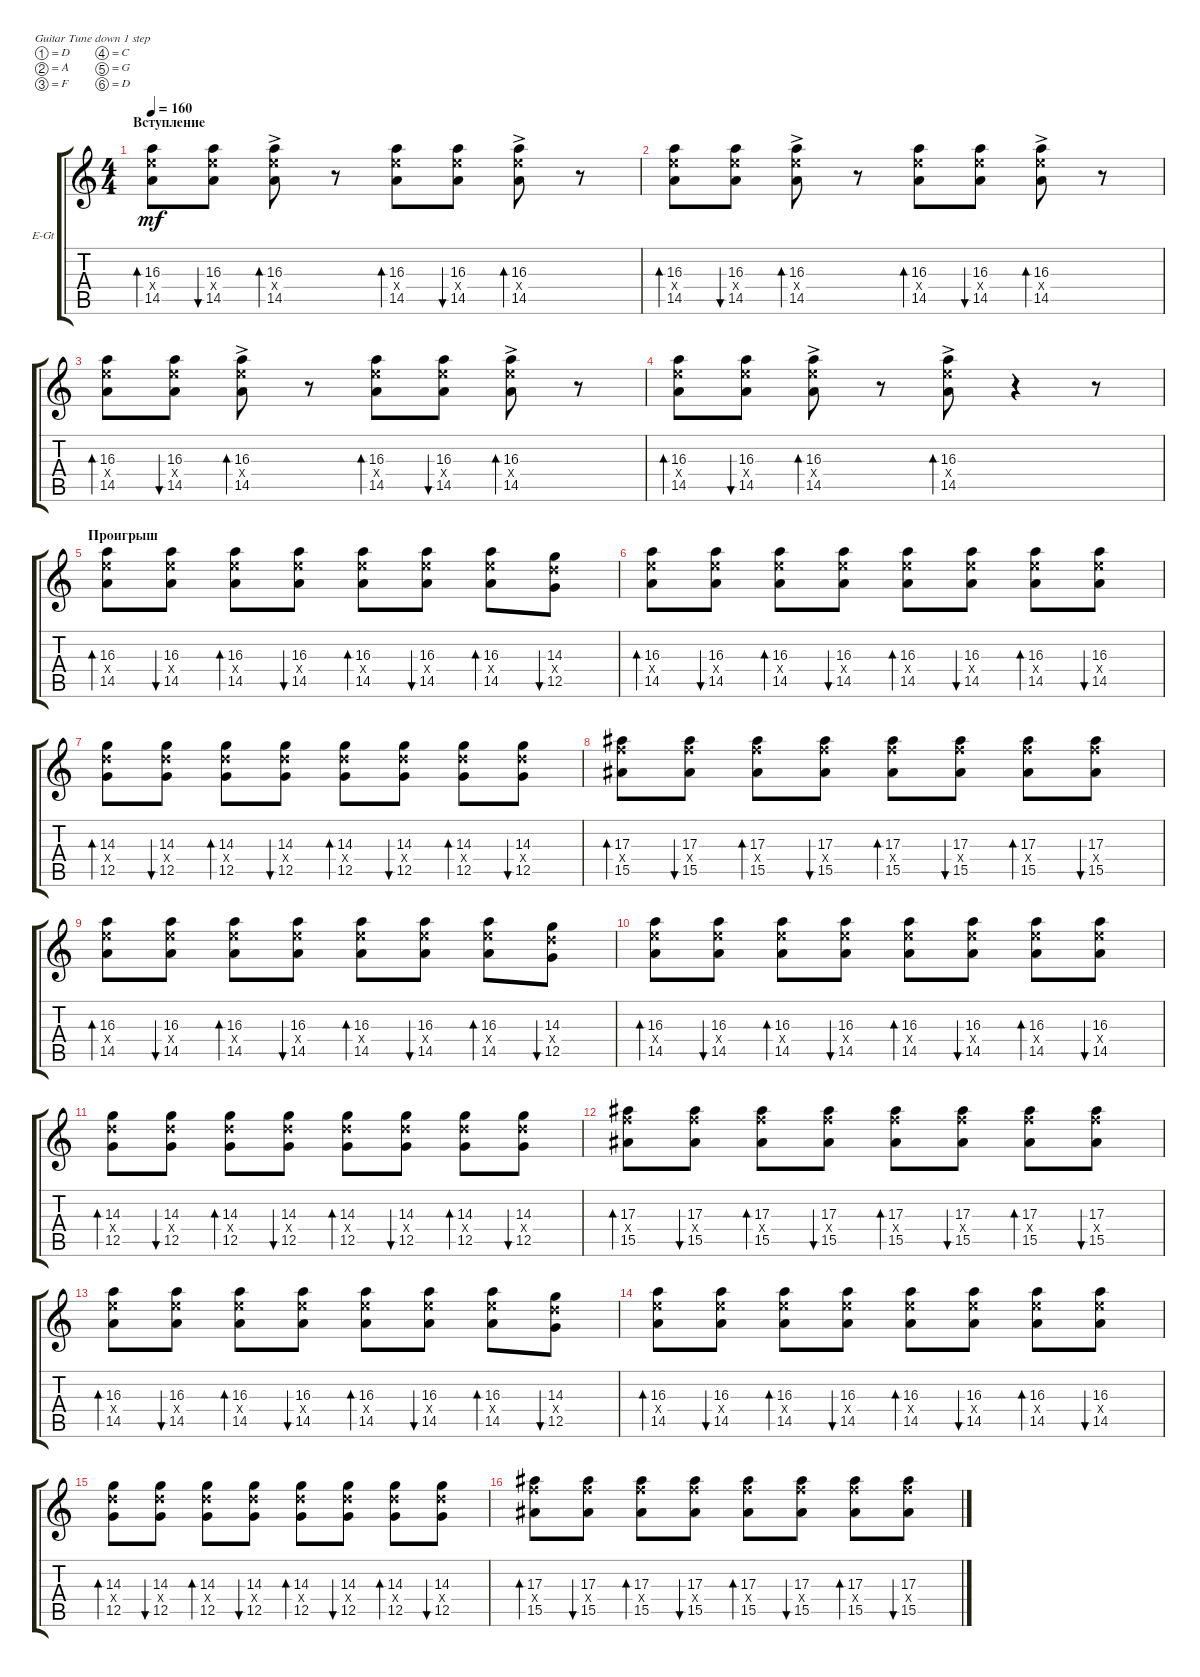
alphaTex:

\defaultSystemsLayout 4
\bracketExtendMode groupsimilarinstruments
\firstSystemTrackNameOrientation horizontal
\otherSystemsTrackNameOrientation horizontal
\track ("Guitar 1" "E-Gt") {instrument distortionguitar}
\staff {score tabs}
\tuning (D4 A3 F3 C3 G2 D2)
\ts (4 4)
\section ("" "Вступление")
\tempo 160
\clef g2
\scale
0.655367
\ks c
(14.5 16.3 16.4{x}).8{bd 30 dy mf instrument distortionguitar} (14.5 16.3 16.4{x}).8{bu 30} (14.5{ac} 16.3{ac} 16.4{ac x}).8{bd 30} r.8 (14.5 16.3 16.4{x}).8{bd 30} (14.5 16.3 16.4{x}).8{bu 30} (14.5{ac} 16.3{ac} 16.4{ac x}).8{bd 30} r.8 |
\scale
0.344633 (14.5 16.3 16.4{x}).8{bd 30} (14.5 16.3 16.4{x}).8{bu 30} (14.5{ac} 16.3{ac} 16.4{ac x}).8{bd 30} r.8 (14.5 16.3 16.4{x}).8{bd 30} (14.5 16.3 16.4{x}).8{bu 30} (14.5{ac} 16.3{ac} 16.4{ac x}).8{bd 30} r.8 |
\scale
0.5 (14.5 16.3 16.4{x}).8{bd 30} (14.5 16.3 16.4{x}).8{bu 30} (14.5{ac} 16.3{ac} 16.4{ac x}).8{bd 30} r.8 (14.5 16.3 16.4{x}).8{bd 30} (14.5 16.3 16.4{x}).8{bu 30} (14.5{ac} 16.3{ac} 16.4{ac x}).8{bd 30} r.8 |
\scale
0.5 (14.5 16.3 16.4{x}).8{bd 30} (14.5 16.3 16.4{x}).8{bu 30} (14.5{ac} 16.3{ac} 16.4{ac x}).8{bd 30} r.8 (14.5{ac} 16.3{ac} 16.4{ac x}).8{bd 30} r.4 r.8 |
\section ("" "Проигрыш")
\scale
0.5 (14.5 16.3 16.4{x}).8{bd 30} (14.5 16.3 16.4{x}).8{bu 30} (14.5 16.3 16.4{x}).8{bd 30} (14.5 16.3 16.4{x}).8{bu 30} (14.5 16.3 16.4{x}).8{bd 30} (14.5 16.3 16.4{x}).8{bu 30} (14.5 16.3 16.4{x}).8{bd 30} (12.5 14.3 14.4{x}).8{bu 30} |
\scale
0.5 (14.5 16.3 16.4{x}).8{bd 30} (14.5 16.3 16.4{x}).8{bu 30} (14.5 16.3 16.4{x}).8{bd 30} (14.5 16.3 16.4{x}).8{bu 30} (14.5 16.3 16.4{x}).8{bd 30} (14.5 16.3 16.4{x}).8{bu 30} (14.5 16.3 16.4{x}).8{bd 30} (14.5 16.3 16.4{x}).8{bu 30} |
\scale
0.5 (12.5 14.3 14.4{x}).8{bd 30} (12.5 14.3 14.4{x}).8{bu 30} (12.5 14.3 14.4{x}).8{bd 30} (12.5 14.3 14.4{x}).8{bu 30} (12.5 14.3 14.4{x}).8{bd 30} (12.5 14.3 14.4{x}).8{bu 30} (12.5 14.3 14.4{x}).8{bd 30} (12.5 14.3 14.4{x}).8{bu 30} |
\scale
0.5 (15.5 17.3 17.4{x}).8{bd 30} (15.5 17.3 17.4{x}).8{bu 30} (15.5 17.3 17.4{x}).8{bd 30} (15.5 17.3 17.4{x}).8{bu 30} (15.5 17.3 17.4{x}).8{bd 30} (15.5 17.3 17.4{x}).8{bu 30} (15.5 17.3 17.4{x}).8{bd 30} (15.5 17.3 17.4{x}).8{bu 30} |
\scale
0.5 (14.5 16.3 16.4{x}).8{bd 30} (14.5 16.3 16.4{x}).8{bu 30} (14.5 16.3 16.4{x}).8{bd 30} (14.5 16.3 16.4{x}).8{bu 30} (14.5 16.3 16.4{x}).8{bd 30} (14.5 16.3 16.4{x}).8{bu 30} (14.5 16.3 16.4{x}).8{bd 30} (12.5 14.3 14.4{x}).8{bu 30} |
\scale
0.5 (14.5 16.3 16.4{x}).8{bd 30} (14.5 16.3 16.4{x}).8{bu 30} (14.5 16.3 16.4{x}).8{bd 30} (14.5 16.3 16.4{x}).8{bu 30} (14.5 16.3 16.4{x}).8{bd 30} (14.5 16.3 16.4{x}).8{bu 30} (14.5 16.3 16.4{x}).8{bd 30} (14.5 16.3 16.4{x}).8{bu 30} |
\scale
0.5 (12.5 14.3 14.4{x}).8{bd 30} (12.5 14.3 14.4{x}).8{bu 30} (12.5 14.3 14.4{x}).8{bd 30} (12.5 14.3 14.4{x}).8{bu 30} (12.5 14.3 14.4{x}).8{bd 30} (12.5 14.3 14.4{x}).8{bu 30} (12.5 14.3 14.4{x}).8{bd 30} (12.5 14.3 14.4{x}).8{bu 30} |
\scale
0.5 (15.5 17.3 17.4{x}).8{bd 30} (15.5 17.3 17.4{x}).8{bu 30} (15.5 17.3 17.4{x}).8{bd 30} (15.5 17.3 17.4{x}).8{bu 30} (15.5 17.3 17.4{x}).8{bd 30} (15.5 17.3 17.4{x}).8{bu 30} (15.5 17.3 17.4{x}).8{bd 30} (15.5 17.3 17.4{x}).8{bu 30} |
\scale
0.5 (14.5 16.3 16.4{x}).8{bd 30} (14.5 16.3 16.4{x}).8{bu 30} (14.5 16.3 16.4{x}).8{bd 30} (14.5 16.3 16.4{x}).8{bu 30} (14.5 16.3 16.4{x}).8{bd 30} (14.5 16.3 16.4{x}).8{bu 30} (14.5 16.3 16.4{x}).8{bd 30} (12.5 14.3 14.4{x}).8{bu 30} |
\scale
0.5 (14.5 16.3 16.4{x}).8{bd 30} (14.5 16.3 16.4{x}).8{bu 30} (14.5 16.3 16.4{x}).8{bd 30} (14.5 16.3 16.4{x}).8{bu 30} (14.5 16.3 16.4{x}).8{bd 30} (14.5 16.3 16.4{x}).8{bu 30} (14.5 16.3 16.4{x}).8{bd 30} (14.5 16.3 16.4{x}).8{bu 30} |
\scale
0.5 (12.5 14.3 14.4{x}).8{bd 30} (12.5 14.3 14.4{x}).8{bu 30} (12.5 14.3 14.4{x}).8{bd 30} (12.5 14.3 14.4{x}).8{bu 30} (12.5 14.3 14.4{x}).8{bd 30} (12.5 14.3 14.4{x}).8{bu 30} (12.5 14.3 14.4{x}).8{bd 30} (12.5 14.3 14.4{x}).8{bu 30} |
\scale
0.5 (15.5 17.3 17.4{x}).8{bd 30} (15.5 17.3 17.4{x}).8{bu 30} (15.5 17.3 17.4{x}).8{bd 30} (15.5 17.3 17.4{x}).8{bu 30} (15.5 17.3 17.4{x}).8{bd 30} (15.5 17.3 17.4{x}).8{bu 30} (15.5 17.3 17.4{x}).8{bd 30} (15.5 17.3 17.4{x}).8{bu 30}
